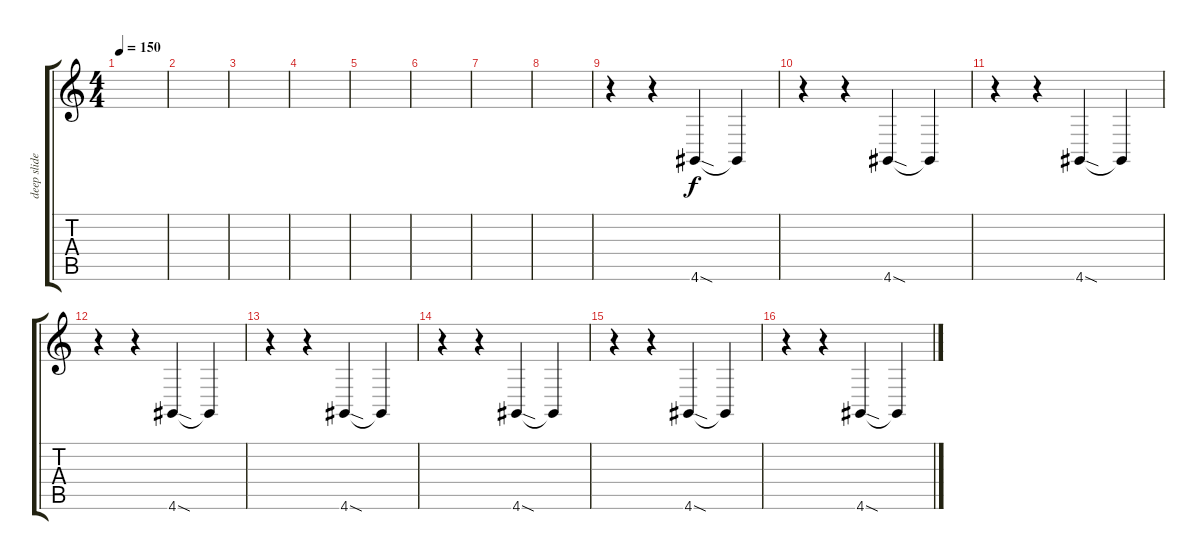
\track ("deep slide" "deep slide") {instrument lead1square}
\staff {score tabs}
\tuning (E4 B3 G3 D3 A2 E2) {hide}
\ts (4 4)
\tempo 150
\clef g2
\ks c
|
|
|
|
|
|
|
|
r.4 r.4 4.6{sod}.4 4.6{t}.4 |
r.4 r.4 4.6{sod}.4 4.6{t}.4 |
r.4 r.4 4.6{sod}.4 4.6{t}.4 |
r.4 r.4 4.6{sod}.4 4.6{t}.4 |
r.4 r.4 4.6{sod}.4 4.6{t}.4 |
r.4 r.4 4.6{sod}.4 4.6{t}.4 |
r.4 r.4 4.6{sod}.4 4.6{t}.4 |
r.4 r.4 4.6{sod}.4 4.6{t}.4
